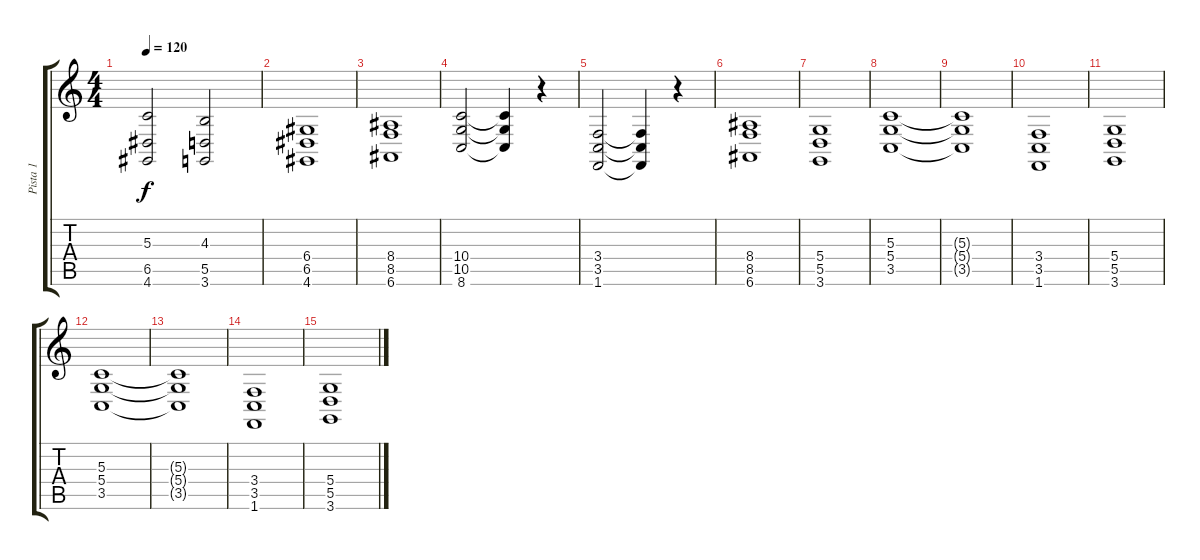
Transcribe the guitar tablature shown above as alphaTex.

\track ("Pista 1" "Pista 1") {instrument stringensemble1}
\staff {score tabs}
\tuning (E4 B3 G3 D3 A2 E2) {hide}
\ts (4 4)
\tempo 120
\clef g2
\ks c
(5.3{t} 6.5{t} 4.6{t}).2{dy f} (4.3 5.5 3.6).2 |
(6.4 6.5 4.6).1 |
(8.4 8.5 6.6).1 |
(10.4 10.5 8.6).2 (10.4{t} 10.5{t} 8.6{t}).4 r.4 |
(3.4 3.5 1.6).2 (3.4{t} 3.5{t} 1.6{t}).4 r.4 |
(8.4 8.5 6.6).1 |
(5.4 5.5 3.6).1 |
(5.3 5.4 3.5).1 |
(5.3{t} 5.4{t} 3.5{t}).1 |
(3.4 3.5 1.6).1 |
(5.4 5.5 3.6).1 |
(5.3 5.4 3.5).1 |
(5.3{t} 5.4{t} 3.5{t}).1 |
(3.4 3.5 1.6).1 |
(5.4 5.5 3.6).1
